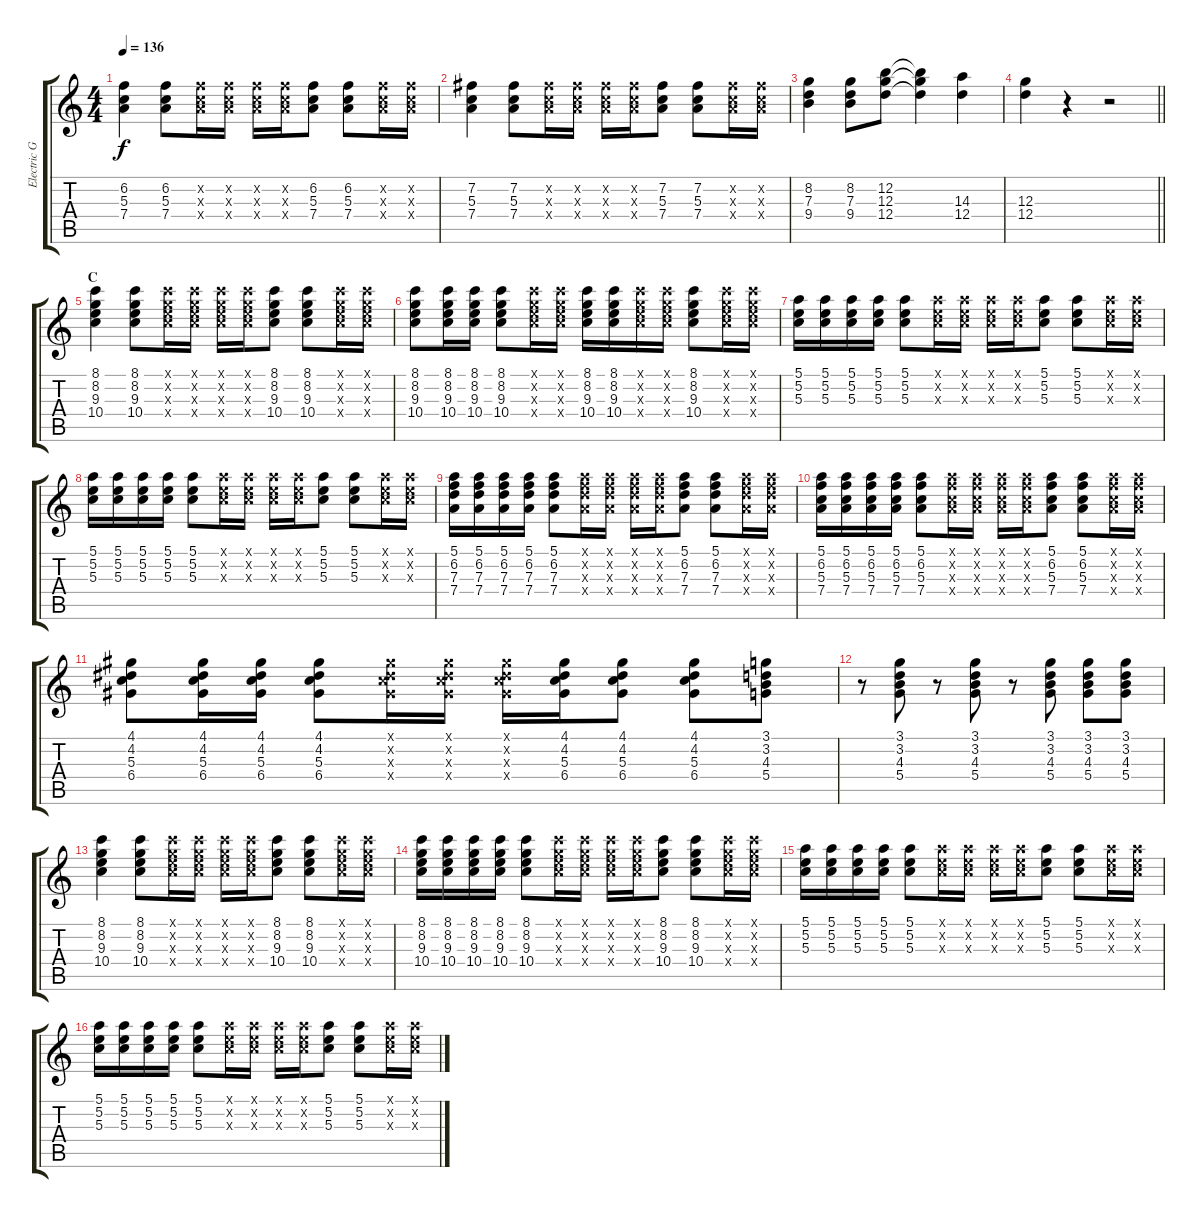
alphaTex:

\track ("Electric Guitar I" "Electric G") {instrument distortionguitar}
\staff {score tabs}
\tuning (E4 B3 G3 D3 A2 E2) {hide}
\ts (4 4)
\tempo 136
\clef g2
\ks c
(6.2 5.3 7.4).4{dy f} (6.2 5.3 7.4).8 (6.2{x} 5.3{x} 7.4{x}).16 (6.2{x} 5.3{x} 7.4{x}).16 (6.2{x} 5.3{x} 7.4{x}).16 (6.2{x} 5.3{x} 7.4{x}).16 (6.2 5.3 7.4).8 (6.2 5.3 7.4).8 (6.2{x} 5.3{x} 7.4{x}).16 (6.2{x} 5.3{x} 7.4{x}).16 |
(7.2 5.3 7.4).4 (7.2 5.3 7.4).8 (7.2{x} 5.3{x} 7.4{x}).16 (7.2{x} 5.3{x} 7.4{x}).16 (7.2{x} 5.3{x} 7.4{x}).16 (7.2{x} 5.3{x} 7.4{x}).16 (7.2 5.3 7.4).8 (7.2 5.3 7.4).8 (7.2{x} 5.3{x} 7.4{x}).16 (7.2{x} 5.3{x} 7.4{x}).16 |
(8.2 7.3 9.4).4 (8.2 7.3 9.4).8 (12.2 12.3 12.4).8 (12.2{t} 12.3{t} 12.4{t}).4 (14.3 12.4).4 |
\barLineRight lightlight
(12.3 12.4).4 r.4 r.2 |
\section ("" "C")
(8.1 8.2 9.3 10.4).4 (8.1 8.2 9.3 10.4).8 (8.1{x} 8.2{x} 9.3{x} 10.4{x}).16 (8.1{x} 8.2{x} 9.3{x} 10.4{x}).16 (8.1{x} 8.2{x} 9.3{x} 10.4{x}).16 (8.1{x} 8.2{x} 9.3{x} 10.4{x}).16 (8.1 8.2 9.3 10.4).8 (8.1 8.2 9.3 10.4).8 (8.1{x} 8.2{x} 9.3{x} 10.4{x}).16 (8.1{x} 8.2{x} 9.3{x} 10.4{x}).16 |
(8.1 8.2 9.3 10.4).8 (8.1 8.2 9.3 10.4).16 (8.1 8.2 9.3 10.4).16 (8.1 8.2 9.3 10.4).8 (8.1{x} 8.2{x} 9.3{x} 10.4{x}).16 (8.1{x} 8.2{x} 9.3{x} 10.4{x}).16 (8.1 8.2 9.3 10.4).16 (8.1 8.2 9.3 10.4).16 (8.1{x} 8.2{x} 9.3{x} 10.4{x}).16 (8.1{x} 8.2{x} 9.3{x} 10.4{x}).16 (8.1 8.2 9.3 10.4).8 (8.1{x} 8.2{x} 9.3{x} 10.4{x}).16 (8.1{x} 8.2{x} 9.3{x} 10.4{x}).16 |
(5.1 5.2 5.3).16 (5.1 5.2 5.3).16 (5.1 5.2 5.3).16 (5.1 5.2 5.3).16 (5.1 5.2 5.3).8 (5.1{x} 5.2{x} 5.3{x}).16 (5.1{x} 5.2{x} 5.3{x}).16 (5.1{x} 5.2{x} 5.3{x}).16 (5.1{x} 5.2{x} 5.3{x}).16 (5.1 5.2 5.3).8 (5.1 5.2 5.3).8 (5.1{x} 5.2{x} 5.3{x}).16 (5.1{x} 5.2{x} 5.3{x}).16 |
(5.1 5.2 5.3).16 (5.1 5.2 5.3).16 (5.1 5.2 5.3).16 (5.1 5.2 5.3).16 (5.1 5.2 5.3).8 (5.1{x} 5.2{x} 5.3{x}).16 (5.1{x} 5.2{x} 5.3{x}).16 (5.1{x} 5.2{x} 5.3{x}).16 (5.1{x} 5.2{x} 5.3{x}).16 (5.1 5.2 5.3).8 (5.1 5.2 5.3).8 (5.1{x} 5.2{x} 5.3{x}).16 (5.1{x} 5.2{x} 5.3{x}).16 |
(5.1 6.2 7.3 7.4).16 (5.1 6.2 7.3 7.4).16 (5.1 6.2 7.3 7.4).16 (5.1 6.2 7.3 7.4).16 (5.1 6.2 7.3 7.4).8 (5.1{x} 6.2{x} 7.3{x} 7.4{x}).16 (5.1{x} 6.2{x} 7.3{x} 7.4{x}).16 (5.1{x} 6.2{x} 7.3{x} 7.4{x}).16 (5.1{x} 6.2{x} 7.3{x} 7.4{x}).16 (5.1 6.2 7.3 7.4).8 (5.1 6.2 7.3 7.4).8 (5.1{x} 6.2{x} 7.3{x} 7.4{x}).16 (5.1{x} 6.2{x} 7.3{x} 7.4{x}).16 |
(5.1 6.2 5.3 7.4).16 (5.1 6.2 5.3 7.4).16 (5.1 6.2 5.3 7.4).16 (5.1 6.2 5.3 7.4).16 (5.1 6.2 5.3 7.4).8 (5.1{x} 6.2{x} 5.3{x} 7.4{x}).16 (5.1{x} 6.2{x} 5.3{x} 7.4{x}).16 (5.1{x} 6.2{x} 5.3{x} 7.4{x}).16 (5.1{x} 6.2{x} 5.3{x} 7.4{x}).16 (5.1 6.2 5.3 7.4).8 (5.1 6.2 5.3 7.4).8 (5.1{x} 6.2{x} 5.3{x} 7.4{x}).16 (5.1{x} 6.2{x} 5.3{x} 7.4{x}).16 |
(4.1 4.2 5.3 6.4).8 (4.1 4.2 5.3 6.4).16 (4.1 4.2 5.3 6.4).16 (4.1 4.2 5.3 6.4).8 (4.1{x} 4.2{x} 5.3{x} 6.4{x}).16 (4.1{x} 4.2{x} 5.3{x} 6.4{x}).16 (4.1{x} 4.2{x} 5.3{x} 6.4{x}).16 (4.1 4.2 5.3 6.4).16 (4.1 4.2 5.3 6.4).8 (4.1 4.2 5.3 6.4).8 (3.1 3.2 4.3 5.4).8 |
r.8 (3.1 3.2 4.3 5.4).8 r.8 (3.1 3.2 4.3 5.4).8 r.8 (3.1 3.2 4.3 5.4).8 (3.1 3.2 4.3 5.4).8 (3.1 3.2 4.3 5.4).8 |
(8.1 8.2 9.3 10.4).4 (8.1 8.2 9.3 10.4).8 (8.1{x} 8.2{x} 9.3{x} 10.4{x}).16 (8.1{x} 8.2{x} 9.3{x} 10.4{x}).16 (8.1{x} 8.2{x} 9.3{x} 10.4{x}).16 (8.1{x} 8.2{x} 9.3{x} 10.4{x}).16 (8.1 8.2 9.3 10.4).8 (8.1 8.2 9.3 10.4).8 (8.1{x} 8.2{x} 9.3{x} 10.4{x}).16 (8.1{x} 8.2{x} 9.3{x} 10.4{x}).16 |
(8.1 8.2 9.3 10.4).16 (8.1 8.2 9.3 10.4).16 (8.1 8.2 9.3 10.4).16 (8.1 8.2 9.3 10.4).16 (8.1 8.2 9.3 10.4).8 (8.1{x} 8.2{x} 9.3{x} 10.4{x}).16 (8.1{x} 8.2{x} 9.3{x} 10.4{x}).16 (8.1{x} 8.2{x} 9.3{x} 10.4{x}).16 (8.1{x} 8.2{x} 9.3{x} 10.4{x}).16 (8.1 8.2 9.3 10.4).8 (8.1 8.2 9.3 10.4).8 (8.1{x} 8.2{x} 9.3{x} 10.4{x}).16 (8.1{x} 8.2{x} 9.3{x} 10.4{x}).16 |
(5.1 5.2 5.3).16 (5.1 5.2 5.3).16 (5.1 5.2 5.3).16 (5.1 5.2 5.3).16 (5.1 5.2 5.3).8 (5.1{x} 5.2{x} 5.3{x}).16 (5.1{x} 5.2{x} 5.3{x}).16 (5.1{x} 5.2{x} 5.3{x}).16 (5.1{x} 5.2{x} 5.3{x}).16 (5.1 5.2 5.3).8 (5.1 5.2 5.3).8 (5.1{x} 5.2{x} 5.3{x}).16 (5.1{x} 5.2{x} 5.3{x}).16 |
(5.1 5.2 5.3).16 (5.1 5.2 5.3).16 (5.1 5.2 5.3).16 (5.1 5.2 5.3).16 (5.1 5.2 5.3).8 (5.1{x} 5.2{x} 5.3{x}).16 (5.1{x} 5.2{x} 5.3{x}).16 (5.1{x} 5.2{x} 5.3{x}).16 (5.1{x} 5.2{x} 5.3{x}).16 (5.1 5.2 5.3).8 (5.1 5.2 5.3).8 (5.1{x} 5.2{x} 5.3{x}).16 (5.1{x} 5.2{x} 5.3{x}).16
